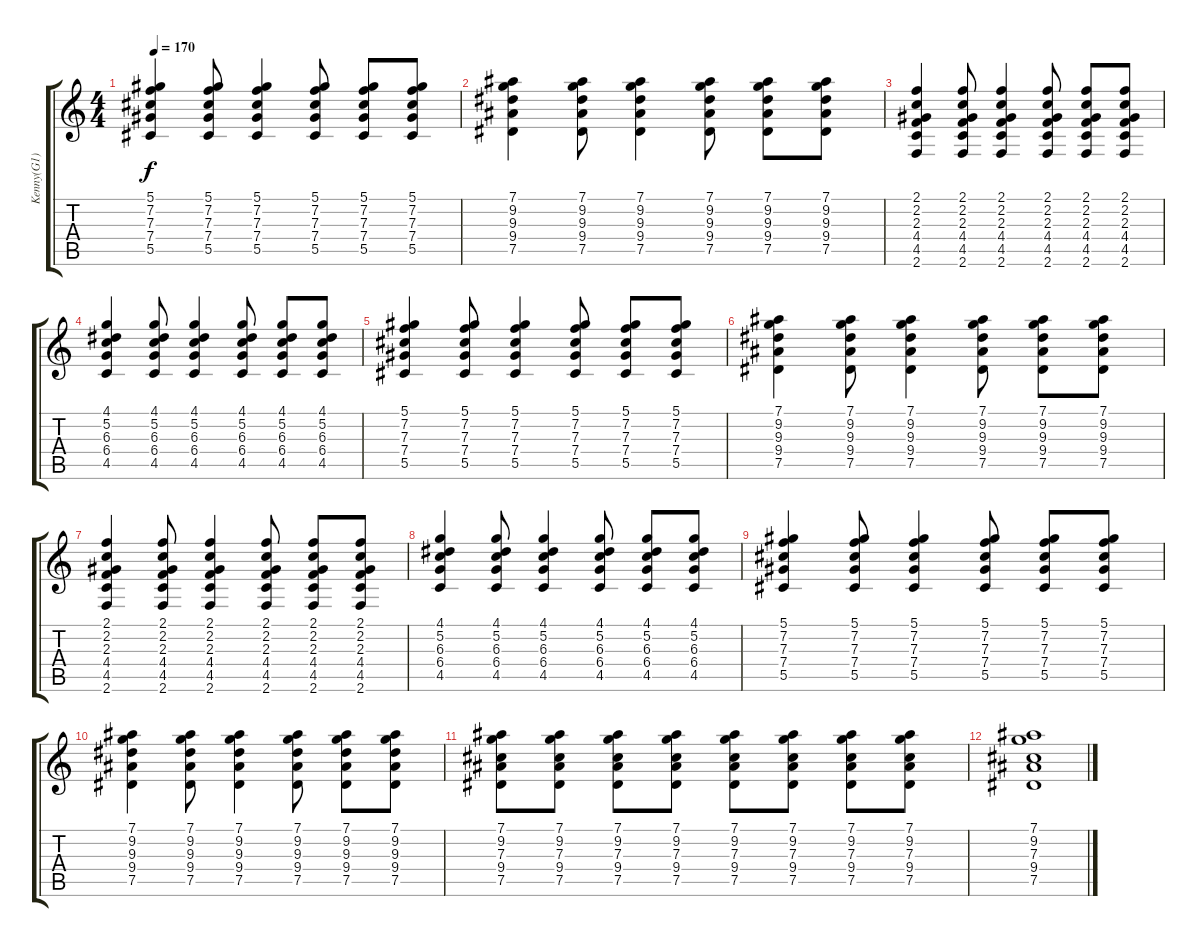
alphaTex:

\track ("Kenny(G1)" "Kenny(G1)") {instrument distortionguitar}
\staff {score tabs}
\tuning (Eb4 Bb3 Gb3 Db3 Ab2 Eb2) {hide}
\ts (4 4)
\tempo 170
\clef g2
\ks c
(5.1 7.2 7.3 7.4 5.5).4{dy f} (5.1 7.2 7.3 7.4 5.5).8 (5.1 7.2 7.3 7.4 5.5).4 (5.1 7.2 7.3 7.4 5.5).8 (5.1 7.2 7.3 7.4 5.5).8 (5.1 7.2 7.3 7.4 5.5).8 |
(7.1 9.2 9.3 9.4 7.5).4 (7.1 9.2 9.3 9.4 7.5).8 (7.1 9.2 9.3 9.4 7.5).4 (7.1 9.2 9.3 9.4 7.5).8 (7.1 9.2 9.3 9.4 7.5).8 (7.1 9.2 9.3 9.4 7.5).8 |
(2.1 2.2 2.3 4.4 4.5 2.6).4 (2.1 2.2 2.3 4.4 4.5 2.6).8 (2.1 2.2 2.3 4.4 4.5 2.6).4 (2.1 2.2 2.3 4.4 4.5 2.6).8 (2.1 2.2 2.3 4.4 4.5 2.6).8 (2.1 2.2 2.3 4.4 4.5 2.6).8 |
(4.1 5.2 6.3 6.4 4.5).4 (4.1 5.2 6.3 6.4 4.5).8 (4.1 5.2 6.3 6.4 4.5).4 (4.1 5.2 6.3 6.4 4.5).8 (4.1 5.2 6.3 6.4 4.5).8 (4.1 5.2 6.3 6.4 4.5).8 |
(5.1 7.2 7.3 7.4 5.5).4 (5.1 7.2 7.3 7.4 5.5).8 (5.1 7.2 7.3 7.4 5.5).4 (5.1 7.2 7.3 7.4 5.5).8 (5.1 7.2 7.3 7.4 5.5).8 (5.1 7.2 7.3 7.4 5.5).8 |
(7.1 9.2 9.3 9.4 7.5).4 (7.1 9.2 9.3 9.4 7.5).8 (7.1 9.2 9.3 9.4 7.5).4 (7.1 9.2 9.3 9.4 7.5).8 (7.1 9.2 9.3 9.4 7.5).8 (7.1 9.2 9.3 9.4 7.5).8 |
(2.1 2.2 2.3 4.4 4.5 2.6).4 (2.1 2.2 2.3 4.4 4.5 2.6).8 (2.1 2.2 2.3 4.4 4.5 2.6).4 (2.1 2.2 2.3 4.4 4.5 2.6).8 (2.1 2.2 2.3 4.4 4.5 2.6).8 (2.1 2.2 2.3 4.4 4.5 2.6).8 |
(4.1 5.2 6.3 6.4 4.5).4 (4.1 5.2 6.3 6.4 4.5).8 (4.1 5.2 6.3 6.4 4.5).4 (4.1 5.2 6.3 6.4 4.5).8 (4.1 5.2 6.3 6.4 4.5).8 (4.1 5.2 6.3 6.4 4.5).8 |
(5.1 7.2 7.3 7.4 5.5).4 (5.1 7.2 7.3 7.4 5.5).8 (5.1 7.2 7.3 7.4 5.5).4 (5.1 7.2 7.3 7.4 5.5).8 (5.1 7.2 7.3 7.4 5.5).8 (5.1 7.2 7.3 7.4 5.5).8 |
(7.1 9.2 9.3 9.4 7.5).4 (7.1 9.2 9.3 9.4 7.5).8 (7.1 9.2 9.3 9.4 7.5).4 (7.1 9.2 9.3 9.4 7.5).8 (7.1 9.2 9.3 9.4 7.5).8 (7.1 9.2 9.3 9.4 7.5).8 |
(7.1 9.2 7.3 9.4 7.5).8 (7.1 9.2 7.3 9.4 7.5).8 (7.1 9.2 7.3 9.4 7.5).8 (7.1 9.2 7.3 9.4 7.5).8 (7.1 9.2 7.3 9.4 7.5).8 (7.1 9.2 7.3 9.4 7.5).8 (7.1 9.2 7.3 9.4 7.5).8 (7.1 9.2 7.3 9.4 7.5).8 |
(7.1 9.2 7.3 9.4 7.5).1
